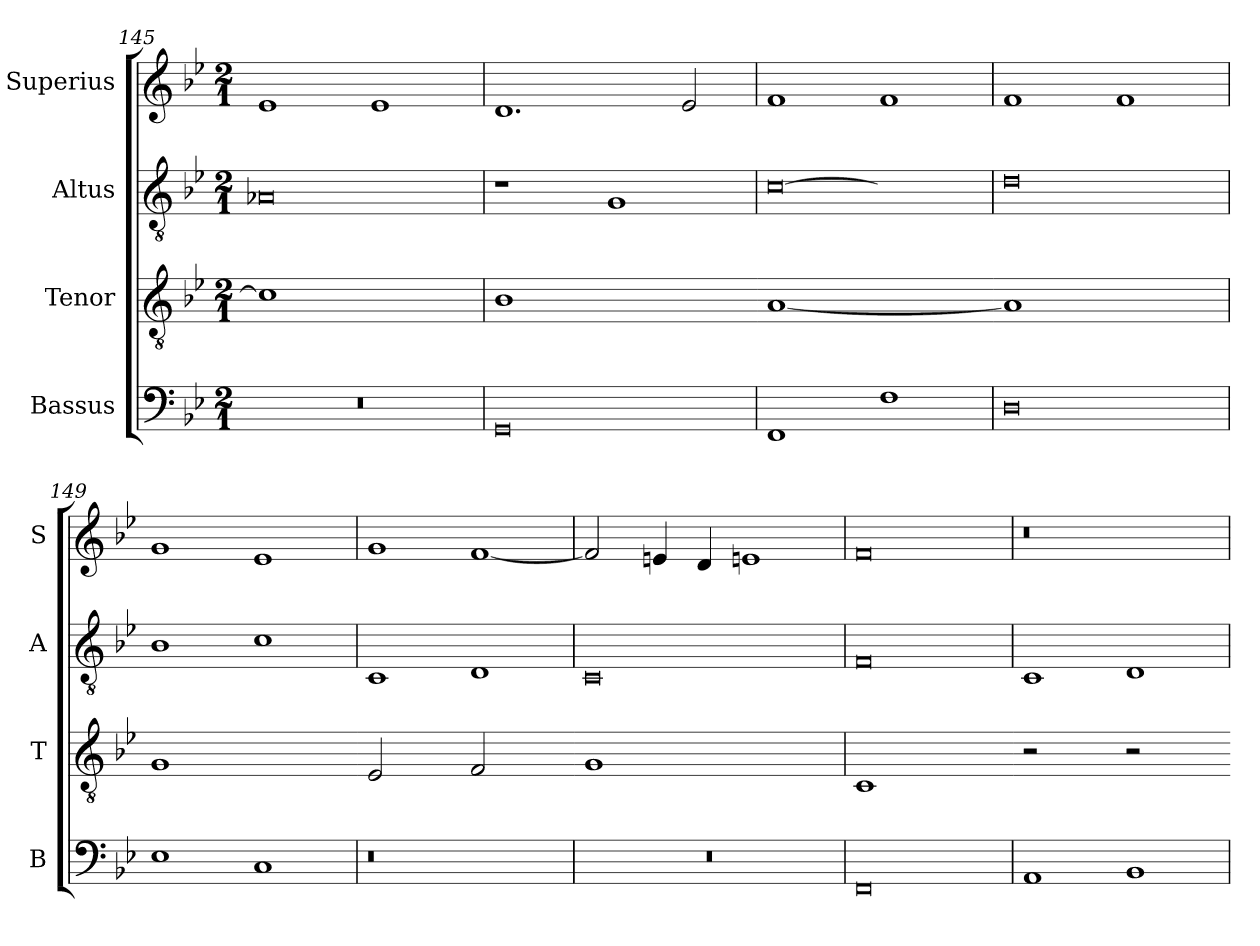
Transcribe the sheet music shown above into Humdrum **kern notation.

**kern	**kern	**kern	**kern
*part4	*part3	*part2	*part1
*staff4	*staff3	*staff2	*staff1
*I"Bassus	*I"Tenor	*I"Altus	*I"Superius
*I'B	*I'T	*I'A	*I'S
*clefF4	*clefGv2	*clefGv2	*clefG2
*k[b-e-]	*k[b-e-]	*k[b-e-]	*k[b-e-]
*M2/1	*M2/1	*M2/1	*M2/1
=145	=145	=145	=145
!	!LO:N:vis=1	!	!
0r	0c]	0A-X	1e-
.	.	.	1e-
=146	=146	=146	=146
!	!LO:N:vis=1	!	!
0GG	0B-	1r	1.d
.	.	1G	.
.	.	.	2e-/
=147	=147-	=147	=147
!	!LO:N:vis=1	!LO:N:vis=0	!
1FF	[0A	[1c	1f
1F	.	1cyy]	1f
=148	=148-	=148	=148
!	!LO:N:vis=1	!	!
0D	0A]	0d	1f
.	.	.	1f
=149	=149	=149	=149
!	!LO:N:vis=1	!	!
1E-	0G	1B-	1g
1C	.	1c	1e-
=150	=150-	=150	=150
!LO:N:vis=0	!LO:N:vis=2	!	!
1r	1E-	1C	1g
!	!LO:N:vis=2	!	!
1ryy	1F	1D	[1f
=151	=151-	=151	=151
!	!LO:N:vis=1	!	!
0r	0G	0C	2f/]
.	.	.	4en/
.	.	.	4d/
.	.	.	1en
=152	=152	=152	=152
!	!LO:N:vis=1	!	!
0FF	0C	0F	0f
=153	=153-	=153	=153
!	!LO:N:vis=2	!	!LO:N:vis=0
1AA	1r	1C	1r
!	!LO:N:vis=2	!	!
1BB-	1r	1D	1ryy
=	=-	=	=
*-	*-	*-	*-
